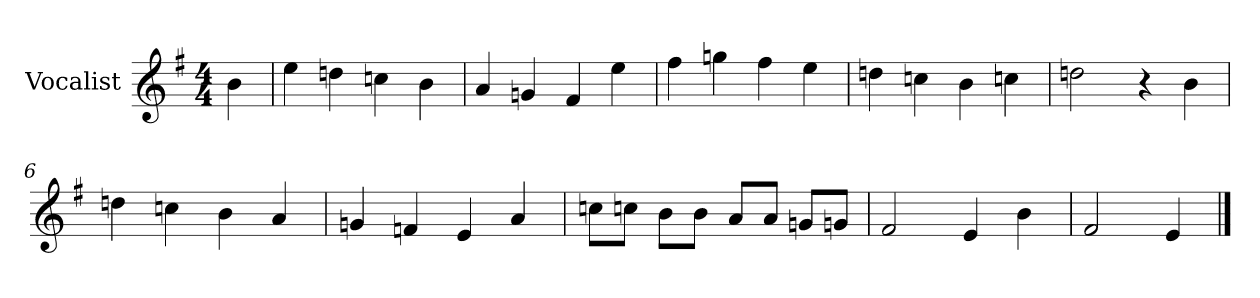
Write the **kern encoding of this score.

**kern
*part1
*staff1
*I"Vocalist
*k[f#]
*e:
*M4/4
=
4b
=1
4ee
4ddn
4ccn
4b
=2
4a
4gn
4f#
4ee
=3
4ff#
4ggn
4ff#
4ee
=4
4ddn
4ccn
4b
4ccn
=5
2ddn
4r
4b
=6
4ddn
4ccn
4b
4a
=7
4gn
4fn
4e
4a
=8
8ccnL
8ccnJ
8bL
8bJ
8aL
8aJ
8gnL
8gnJ
=9
2f#
4e
4b
=10
2f#
4e
==
*-
